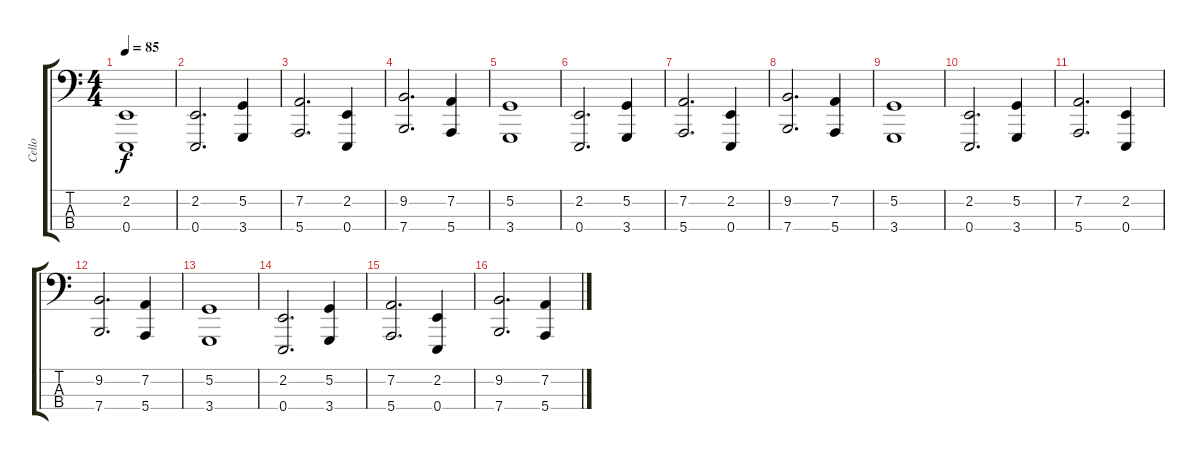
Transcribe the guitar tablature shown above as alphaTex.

\track ("Cello" "Cello") {instrument cello}
\staff {score tabs}
\tuning (G2 D2 A1 E1) {hide}
\ts (4 4)
\tempo 85
\clef f4
\ks c
(2.2 0.4).1{dy f} |
(2.2 0.4).2{d} (5.2 3.4).4 |
(7.2 5.4).2{d} (2.2 0.4).4 |
(9.2 7.4).2{d} (7.2 5.4).4 |
(5.2 3.4).1 |
(2.2 0.4).2{d} (5.2 3.4).4 |
(7.2 5.4).2{d} (2.2 0.4).4 |
(9.2 7.4).2{d} (7.2 5.4).4 |
(5.2 3.4).1 |
(2.2 0.4).2{d} (5.2 3.4).4 |
(7.2 5.4).2{d} (2.2 0.4).4 |
(9.2 7.4).2{d} (7.2 5.4).4 |
(5.2 3.4).1 |
(2.2 0.4).2{d} (5.2 3.4).4 |
(7.2 5.4).2{d} (2.2 0.4).4 |
(9.2 7.4).2{d} (7.2 5.4).4
